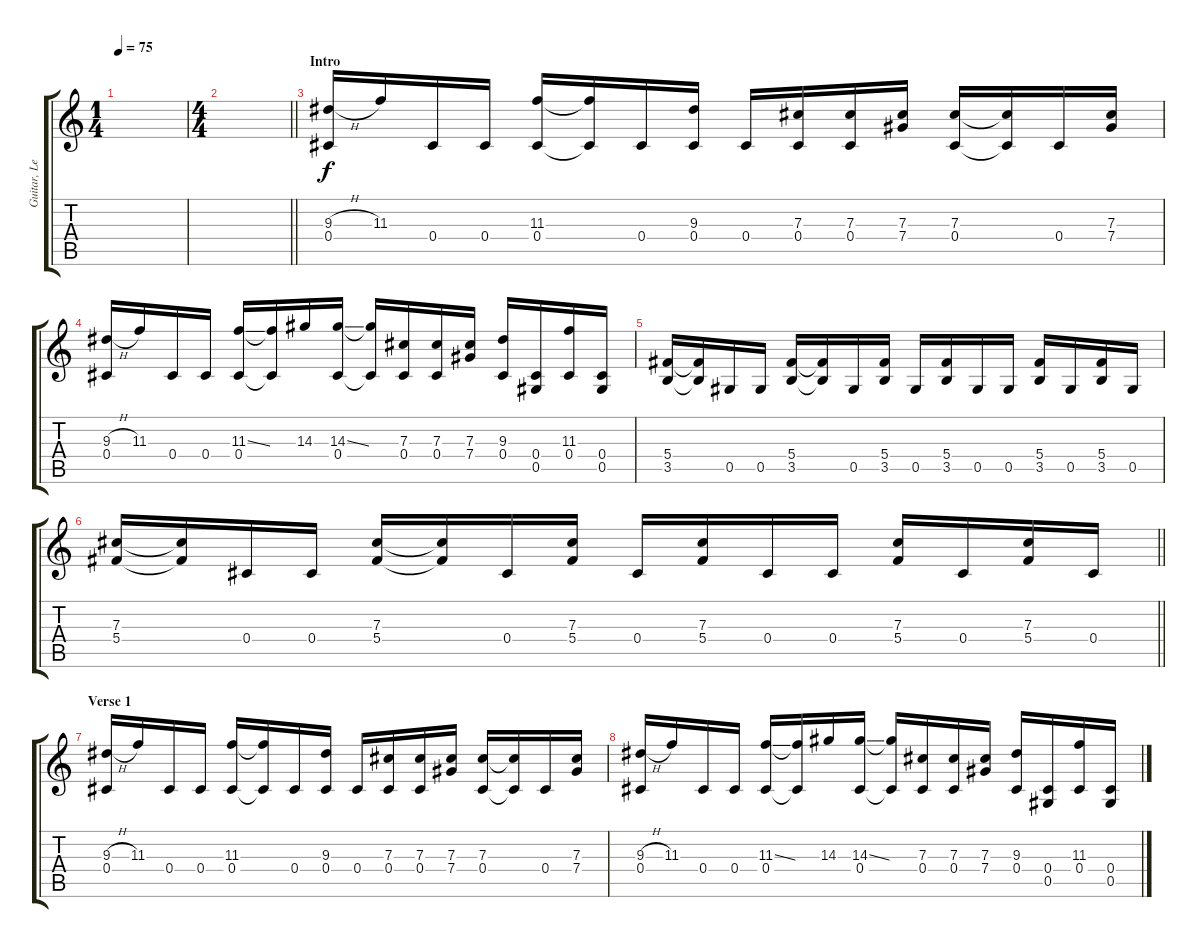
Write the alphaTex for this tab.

\track ("Guitar, Lead" "Guitar, Le") {instrument overdrivenguitar}
\staff {score tabs}
\tuning (Eb4 Bb3 Gb3 Db3 Ab2 Db2) {hide}
\ts (1 4)
\tempo 75
\clef g2
\ks c
|
\ts (4 4)
\barLineRight lightlight
|
\section ("" "Intro")
(9.3{h} 0.4).16 11.3.16 0.4.16 0.4.16 (11.3 0.4).16 (11.3{t} 0.4{t}).16 0.4.16 (9.3 0.4).16 0.4.16 (7.3 0.4).16 (7.3 0.4).16 (7.3 7.4).16 (7.3 0.4).16 (7.3{t} 0.4{t}).16 0.4.16 (7.3 7.4).16 |
(9.3{h} 0.4).16 11.3.16 0.4.16 0.4.16 (11.3{ss} 0.4).16 (11.3{t} 0.4{t}).16 14.3.16 (14.3{ss} 0.4).16 (14.3{t} 0.4{t}).16 (7.3 0.4).16 (7.3 0.4).16 (7.3 7.4).16 (9.3 0.4).16 (0.4 0.5).16 (11.3 0.4).16 (0.4 0.5).16 |
(5.4 3.5).16 (5.4{t} 3.5{t}).16 0.5.16 0.5.16 (5.4 3.5).16 (5.4{t} 3.5{t}).16 0.5.16 (5.4 3.5).16 0.5.16 (5.4 3.5).16 0.5.16 0.5.16 (5.4 3.5).16 0.5.16 (5.4 3.5).16 0.5.16 |
\barLineRight lightlight
(7.3 5.4).16 (7.3{t} 5.4{t}).16 0.4.16 0.4.16 (7.3 5.4).16 (7.3{t} 5.4{t}).16 0.4.16 (7.3 5.4).16 0.4.16 (7.3 5.4).16 0.4.16 0.4.16 (7.3 5.4).16 0.4.16 (7.3 5.4).16 0.4.16 |
\section ("" "Verse 1")
(9.3{h} 0.4).16 11.3.16 0.4.16 0.4.16 (11.3 0.4).16 (11.3{t} 0.4{t}).16 0.4.16 (9.3 0.4).16 0.4.16 (7.3 0.4).16 (7.3 0.4).16 (7.3 7.4).16 (7.3 0.4).16 (7.3{t} 0.4{t}).16 0.4.16 (7.3 7.4).16 |
(9.3{h} 0.4).16 11.3.16 0.4.16 0.4.16 (11.3{ss} 0.4).16 (11.3{t} 0.4{t}).16 14.3.16 (14.3{ss} 0.4).16 (14.3{t} 0.4{t}).16 (7.3 0.4).16 (7.3 0.4).16 (7.3 7.4).16 (9.3 0.4).16 (0.4 0.5).16 (11.3 0.4).16 (0.4 0.5).16
